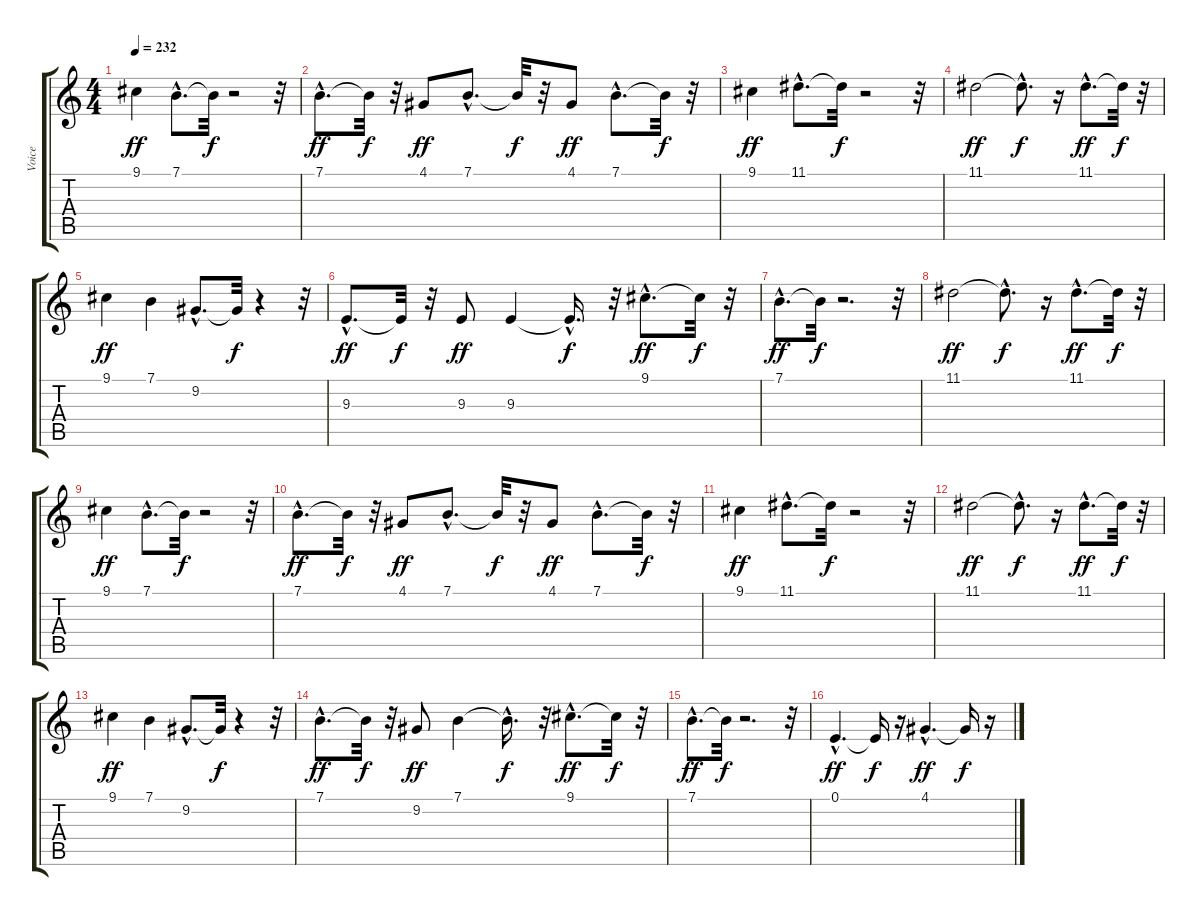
\track ("Voice" "Voice") {instrument clarinet}
\staff {score tabs}
\tuning (E4 B3 G3 D3 A2 E2) {hide}
\ts (4 4)
\tempo 232
\clef g2
\ks c
9.1.4{dy ff} 7.1{hac}.8{d} 7.1{t}.32{dy f} r.2 r.32 |
7.1{hac}.8{d dy ff} 7.1{t}.32{dy f} r.32 4.1.8{dy ff} 7.1{hac}.8{d} 7.1{t}.32{dy f} r.32 4.1.8{dy ff} 7.1{hac}.8{d} 7.1{t}.32{dy f} r.32 |
9.1.4{dy ff} 11.1{hac}.8{d} 11.1{t}.32{dy f} r.2 r.32 |
11.1.2{dy ff} 11.1{hac t}.8{d dy f} r.16 11.1{hac}.8{d dy ff} 11.1{t}.32{dy f} r.32 |
9.1.4{dy ff} 7.1.4 9.2{hac}.8{d} 9.2{t}.32{dy f} r.4 r.32 |
9.3{hac}.8{d dy ff} 9.3{t}.32{dy f} r.32 9.3.8{dy ff} 9.3.4 9.3{hac t}.16{d dy f} r.32 9.1{hac}.8{d dy ff} 9.1{t}.32{dy f} r.32 |
7.1{hac}.8{d dy ff} 7.1{t}.32{dy f} r.2{d} r.32 |
11.1.2{dy ff} 11.1{hac t}.8{d dy f} r.16 11.1{hac}.8{d dy ff} 11.1{t}.32{dy f} r.32 |
9.1.4{dy ff} 7.1{hac}.8{d} 7.1{t}.32{dy f} r.2 r.32 |
7.1{hac}.8{d dy ff} 7.1{t}.32{dy f} r.32 4.1.8{dy ff} 7.1{hac}.8{d} 7.1{t}.32{dy f} r.32 4.1.8{dy ff} 7.1{hac}.8{d} 7.1{t}.32{dy f} r.32 |
9.1.4{dy ff} 11.1{hac}.8{d} 11.1{t}.32{dy f} r.2 r.32 |
11.1.2{dy ff} 11.1{hac t}.8{d dy f} r.16 11.1{hac}.8{d dy ff} 11.1{t}.32{dy f} r.32 |
9.1.4{dy ff} 7.1.4 9.2{hac}.8{d} 9.2{t}.32{dy f} r.4 r.32 |
7.1{hac}.8{d dy ff} 7.1{t}.32{dy f} r.32 9.2.8{dy ff} 7.1.4 7.1{hac t}.16{d dy f} r.32 9.1{hac}.8{d dy ff} 9.1{t}.32{dy f} r.32 |
7.1{hac}.8{d dy ff} 7.1{t}.32{dy f} r.2{d} r.32 |
0.1{hac}.4{d dy ff} 0.1{t}.16{dy f} r.16 4.1{hac}.4{d dy ff} 4.1{t}.16{dy f} r.16
